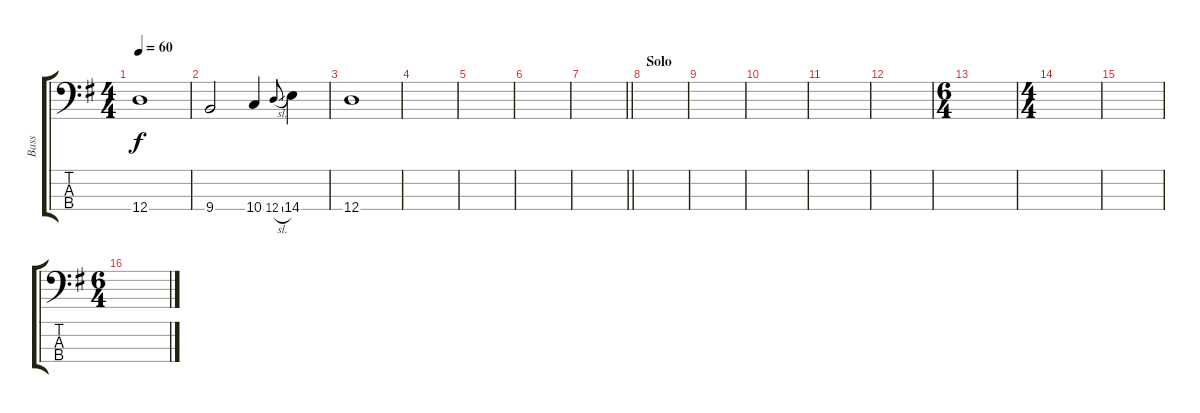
\track ("Bass" "Bass") {instrument electricbassfinger}
\staff {score tabs}
\tuning (G2 D2 A1 D1) {hide}
\ts (4 4)
\tempo 60
\clef f4
\ks eminor
12.4.1{dy f} |
9.4.2 10.4.4 12.4{sl}.8{gr onbeat} 14.4.4 |
12.4.1 |
|
|
|
\barLineRight lightlight
|
\section ("" "Solo")
|
|
|
|
|
\ts (6 4)
|
\ts (4 4)
|
|
\ts (6 4)
